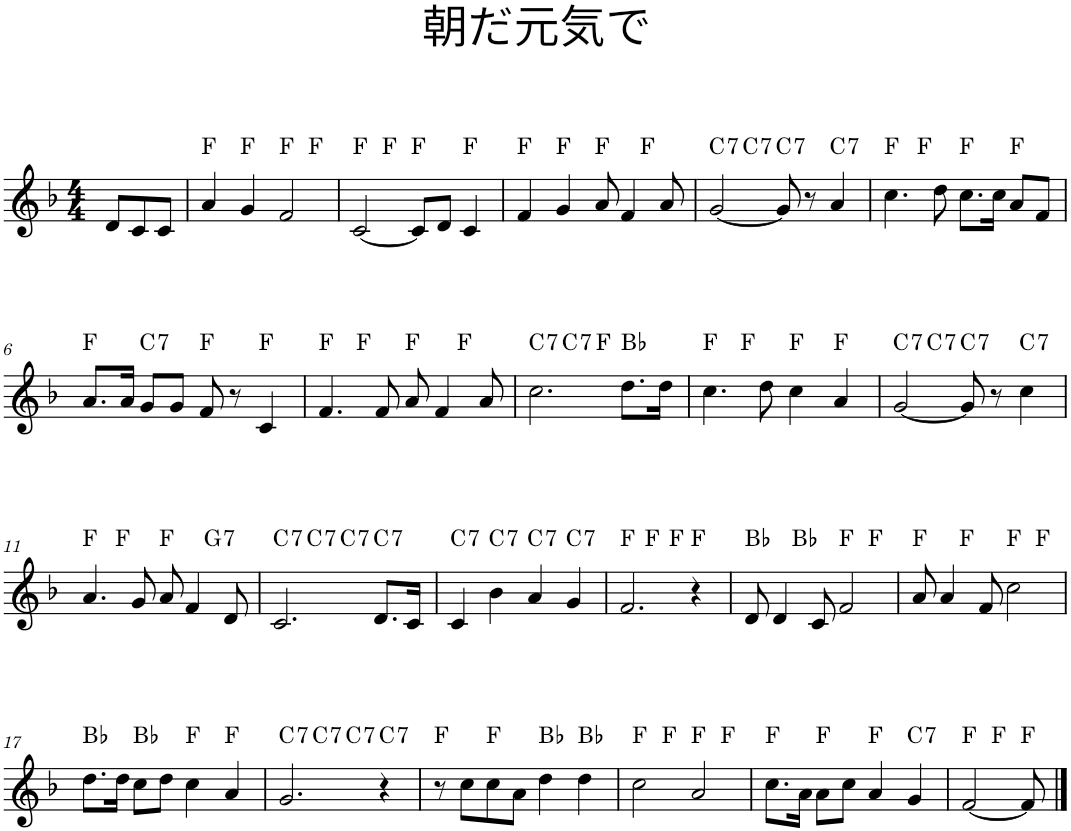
**kern	**harte
*part1	*part1
*staff1	*
*I"Piano	*
*I'Pno.	*
*clefG2	*
*k[b-]	*
*M4/4	*
=	=
8d/L	.
8c/	.
8c/J	.
=1	=1
*^	*
4a/	2.ryy	F:maj
4g/	.	F:maj
2f/	.	F:maj
.	4ryy	F:maj
=2	=2	=2
[<2c/	4ryy	F:maj
.	2.ryy	F:maj
8c/L]	.	F:maj
8d/J	.	.
4c/	.	F:maj
=3	=3	=3
4f/	2.ryy	F:maj
4g/	.	F:maj
8a/	.	F:maj
4f/	.	.
.	4ryy	F:maj
8a/	.	.
=4	=4	=4
!	!	!LO:H:kt=7
[<2g/	4ryy	C:7
!	!	!LO:H:kt=7
.	2.ryy	C:7
!	!	!LO:H:kt=7
8g/]	.	C:7
8r	.	.
!	!	!LO:H:kt=7
4a/	.	C:7
=5	=5	=5
4.cc\	4ryy	F:maj
.	2.ryy	F:maj
8dd\	.	.
8.cc\L	.	F:maj
16cc\Jk	.	.
8a/L	.	F:maj
8f/J	.	.
*v	*v	*
!!LO:LB:g=z
=6	=6
8.a/L	F:maj
16a/Jk	.
!	!LO:H:kt=7
8g/L	C:7
8g/J	.
8f/	F:maj
8r	.
4c/	F:maj
=7	=7
*^	*
*	*^	*
4.f/	4ryy	2.ryy	F:maj
.	2.ryy	.	F:maj
8f/	.	.	.
8a/	.	.	F:maj
4f/	.	.	.
.	.	4ryy	F:maj
8a/	.	.	.
=8	=8	=8	=8
!	!	!	!LO:H:kt=7
2.cc\	4ryy	2ryy	C:7
!	!	!	!LO:H:kt=7
.	2.ryy	.	C:7
.	.	2ryy	F:maj
8.dd\L	.	.	Bb:maj
16dd\Jk	.	.	.
*	*v	*v	*
=9	=9	=9
4.cc\	4ryy	F:maj
.	2.ryy	F:maj
8dd\	.	.
4cc\	.	F:maj
4a/	.	F:maj
=10	=10	=10
!	!	!LO:H:kt=7
[<2g/	4ryy	C:7
!	!	!LO:H:kt=7
.	2.ryy	C:7
!	!	!LO:H:kt=7
8g/]	.	C:7
8r	.	.
!	!	!LO:H:kt=7
4cc\	.	C:7
!!LO:LB:g=z	!!
=11	=11	=11
*	*^	*
4.a/	4ryy	2.ryy	F:maj
.	2.ryy	.	F:maj
8g/	.	.	.
8a/	.	.	F:maj
4f/	.	.	.
!	!	!	!LO:H:kt=7
.	.	4ryy	G:7
8d/	.	.	.
=12	=12	=12	=12
!	!	!	!LO:H:kt=7
2.c/	4ryy	2ryy	C:7
!	!	!	!LO:H:kt=7
.	2.ryy	.	C:7
!	!	!	!LO:H:kt=7
.	.	2ryy	C:7
!	!	!	!LO:H:kt=7
8.d/L	.	.	C:7
16c/Jk	.	.	.
=13	=13	=13	=13
!	!	!	!LO:H:kt=7
*v	*v	*v	*
4c/	C:7
!	!LO:H:kt=7
4b-\	C:7
!	!LO:H:kt=7
4a/	C:7
!	!LO:H:kt=7
4g/	C:7
=14	=14
*^	*
*	*^	*
2.f/	4ryy	2ryy	F:maj
.	2.ryy	.	F:maj
.	.	2ryy	F:maj
4r	.	.	F:maj
=15	=15	=15	=15
8d/	4ryy	2.ryy	Bb:maj
4d/	.	.	.
.	2.ryy	.	Bb:maj
8c/	.	.	.
2f/	.	.	F:maj
.	.	4ryy	F:maj
=16	=16	=16	=16
8a/	4ryy	2.ryy	F:maj
4a/	.	.	.
.	2.ryy	.	F:maj
8f/	.	.	.
2cc\	.	.	F:maj
.	.	4ryy	F:maj
*v	*v	*v	*
!!LO:LB:g=z
=17	=17
8.dd\L	Bb:maj
16dd\Jk	.
8cc\L	Bb:maj
8dd\J	.
4cc\	F:maj
4a/	F:maj
=18	=18
!	!LO:H:kt=7
*^	*
*	*^	*
2.g/	4ryy	2ryy	C:7
!	!	!	!LO:H:kt=7
.	2.ryy	.	C:7
!	!	!	!LO:H:kt=7
.	.	2ryy	C:7
!	!	!	!LO:H:kt=7
4r	.	.	C:7
*v	*v	*v	*
=19	=19
8r	F:maj
8cc\L	.
8cc\	F:maj
8a\J	.
4dd\	Bb:maj
4dd\	Bb:maj
=20	=20
*^	*
*	*^	*
2cc\	4ryy	2.ryy	F:maj
.	2.ryy	.	F:maj
2a/	.	.	F:maj
.	.	4ryy	F:maj
*v	*v	*v	*
=21	=21
8.cc\L	F:maj
16a\Jk	.
8a\L	F:maj
8cc\J	.
4a/	F:maj
!	!LO:H:kt=7
4g/	C:7
=22	=22
*^	*
[<2f/	4ryy	F:maj
.	4.ryy	F:maj
8f/]	.	F:maj
*v	*v	*
==	==
*-	*-
